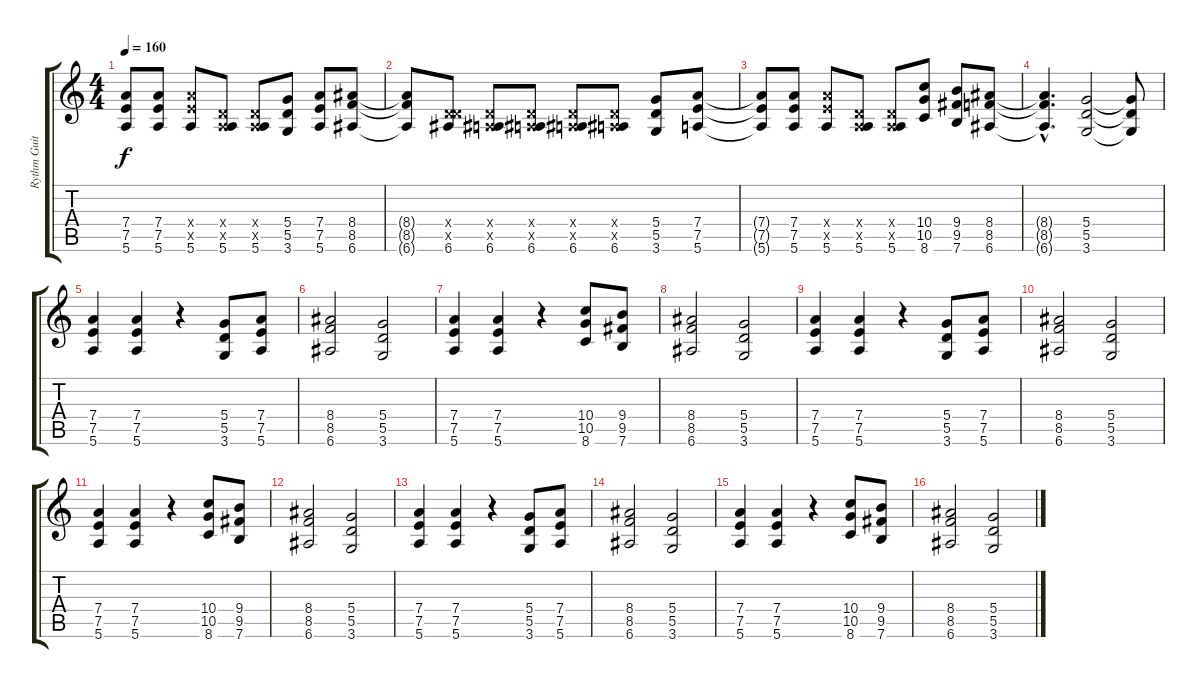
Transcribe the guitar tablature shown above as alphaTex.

\track ("Rythm Guitar" "Rythm Guit") {instrument distortionguitar}
\staff {score tabs}
\tuning (E4 B3 G3 D3 A2 E2) {hide}
\ts (4 4)
\tempo 160
\clef g2
\ks c
(7.4{t} 7.5{t} 5.6{t}).8{dy f} (7.4 7.5 5.6).8 (7.4{x} 7.5{x} 5.6).8 (0.4{x} 0.5{x} 5.6).8 (0.4{x} 0.5{x} 5.6).8 (5.4 5.5 3.6).8 (7.4 7.5 5.6).8 (8.4 8.5 6.6).8 |
(8.4{t} 8.5{t} 6.6{t}).8 (0.4{x} 5.5{x} 6.6).8 (0.4{x} 0.5{x} 6.6).8 (0.4{x} 0.5{x} 6.6).8 (0.4{x} 0.5{x} 6.6).8 (0.4{x} 0.5{x} 6.6).8 (5.4 5.5 3.6).8 (7.4 7.5 5.6).8 |
(7.4{t} 7.5{t} 5.6{t}).8 (7.4 7.5 5.6).8 (7.4{x} 7.5{x} 5.6).8 (0.4{x} 0.5{x} 5.6).8 (0.4{x} 0.5{x} 5.6).8 (10.4 10.5 8.6).8 (9.4 9.5 7.6).8 (8.4 8.5 6.6).8 |
(8.4{hac t} 8.5{hac t} 6.6{hac t}).4{d} (5.4 5.5 3.6).2 (5.4{t} 5.5{t} 3.6{t}).8 |
(7.4 7.5 5.6).4 (7.4 7.5 5.6).4 r.4 (5.4 5.5 3.6).8 (7.4 7.5 5.6).8 |
(8.4 8.5 6.6).2 (5.4 5.5 3.6).2 |
(7.4 7.5 5.6).4 (7.4 7.5 5.6).4 r.4 (10.4 10.5 8.6).8 (9.4 9.5 7.6).8 |
(8.4 8.5 6.6).2 (5.4 5.5 3.6).2 |
(7.4 7.5 5.6).4 (7.4 7.5 5.6).4 r.4 (5.4 5.5 3.6).8 (7.4 7.5 5.6).8 |
(8.4 8.5 6.6).2 (5.4 5.5 3.6).2 |
(7.4 7.5 5.6).4 (7.4 7.5 5.6).4 r.4 (10.4 10.5 8.6).8 (9.4 9.5 7.6).8 |
(8.4 8.5 6.6).2 (5.4 5.5 3.6).2 |
(7.4 7.5 5.6).4 (7.4 7.5 5.6).4 r.4 (5.4 5.5 3.6).8 (7.4 7.5 5.6).8 |
(8.4 8.5 6.6).2 (5.4 5.5 3.6).2 |
(7.4 7.5 5.6).4 (7.4 7.5 5.6).4 r.4 (10.4 10.5 8.6).8 (9.4 9.5 7.6).8 |
(8.4 8.5 6.6).2 (5.4 5.5 3.6).2
